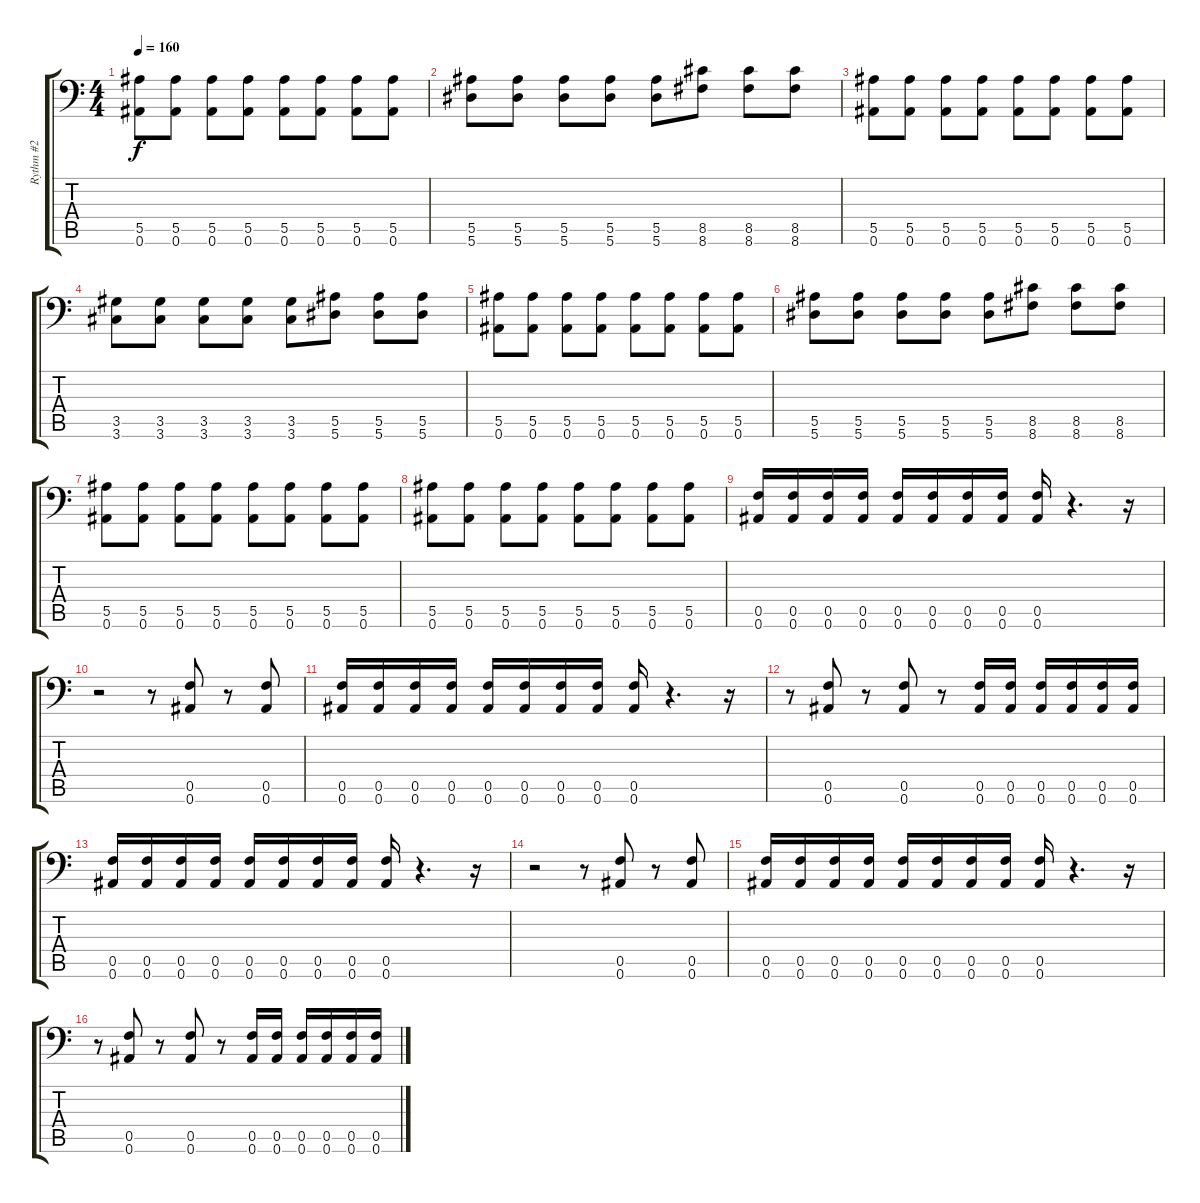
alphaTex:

\track ("Rythm #2" "Rythm #2") {instrument distortionguitar}
\staff {score tabs}
\tuning (C4 G3 Eb3 Bb2 F2 Bb1) {hide}
\ts (4 4)
\tempo 160
\clef f4
\ks c
(5.5 0.6).8{dy f} (5.5 0.6).8 (5.5 0.6).8 (5.5 0.6).8 (5.5 0.6).8 (5.5 0.6).8 (5.5 0.6).8 (5.5 0.6).8 |
(5.5 5.6).8 (5.5 5.6).8 (5.5 5.6).8 (5.5 5.6).8 (5.5 5.6).8 (8.5 8.6).8 (8.5 8.6).8 (8.5 8.6).8 |
(5.5 0.6).8 (5.5 0.6).8 (5.5 0.6).8 (5.5 0.6).8 (5.5 0.6).8 (5.5 0.6).8 (5.5 0.6).8 (5.5 0.6).8 |
(3.5 3.6).8 (3.5 3.6).8 (3.5 3.6).8 (3.5 3.6).8 (3.5 3.6).8 (5.5 5.6).8 (5.5 5.6).8 (5.5 5.6).8 |
(5.5 0.6).8 (5.5 0.6).8 (5.5 0.6).8 (5.5 0.6).8 (5.5 0.6).8 (5.5 0.6).8 (5.5 0.6).8 (5.5 0.6).8 |
(5.5 5.6).8 (5.5 5.6).8 (5.5 5.6).8 (5.5 5.6).8 (5.5 5.6).8 (8.5 8.6).8 (8.5 8.6).8 (8.5 8.6).8 |
(5.5 0.6).8 (5.5 0.6).8 (5.5 0.6).8 (5.5 0.6).8 (5.5 0.6).8 (5.5 0.6).8 (5.5 0.6).8 (5.5 0.6).8 |
(5.5 0.6).8 (5.5 0.6).8 (5.5 0.6).8 (5.5 0.6).8 (5.5 0.6).8 (5.5 0.6).8 (5.5 0.6).8 (5.5 0.6).8 |
(0.5 0.6).16 (0.5 0.6).16 (0.5 0.6).16 (0.5 0.6).16 (0.5 0.6).16 (0.5 0.6).16 (0.5 0.6).16 (0.5 0.6).16 (0.5 0.6).16 r.4{d} r.16 |
r.2 r.8 (0.5 0.6).8 r.8 (0.5 0.6).8 |
(0.5 0.6).16 (0.5 0.6).16 (0.5 0.6).16 (0.5 0.6).16 (0.5 0.6).16 (0.5 0.6).16 (0.5 0.6).16 (0.5 0.6).16 (0.5 0.6).16 r.4{d} r.16 |
r.8 (0.5 0.6).8 r.8 (0.5 0.6).8 r.8 (0.5 0.6).16 (0.5 0.6).16 (0.5 0.6).16 (0.5 0.6).16 (0.5 0.6).16 (0.5 0.6).16 |
(0.5 0.6).16 (0.5 0.6).16 (0.5 0.6).16 (0.5 0.6).16 (0.5 0.6).16 (0.5 0.6).16 (0.5 0.6).16 (0.5 0.6).16 (0.5 0.6).16 r.4{d} r.16 |
r.2 r.8 (0.5 0.6).8 r.8 (0.5 0.6).8 |
(0.5 0.6).16 (0.5 0.6).16 (0.5 0.6).16 (0.5 0.6).16 (0.5 0.6).16 (0.5 0.6).16 (0.5 0.6).16 (0.5 0.6).16 (0.5 0.6).16 r.4{d} r.16 |
r.8 (0.5 0.6).8 r.8 (0.5 0.6).8 r.8 (0.5 0.6).16 (0.5 0.6).16 (0.5 0.6).16 (0.5 0.6).16 (0.5 0.6).16 (0.5 0.6).16
